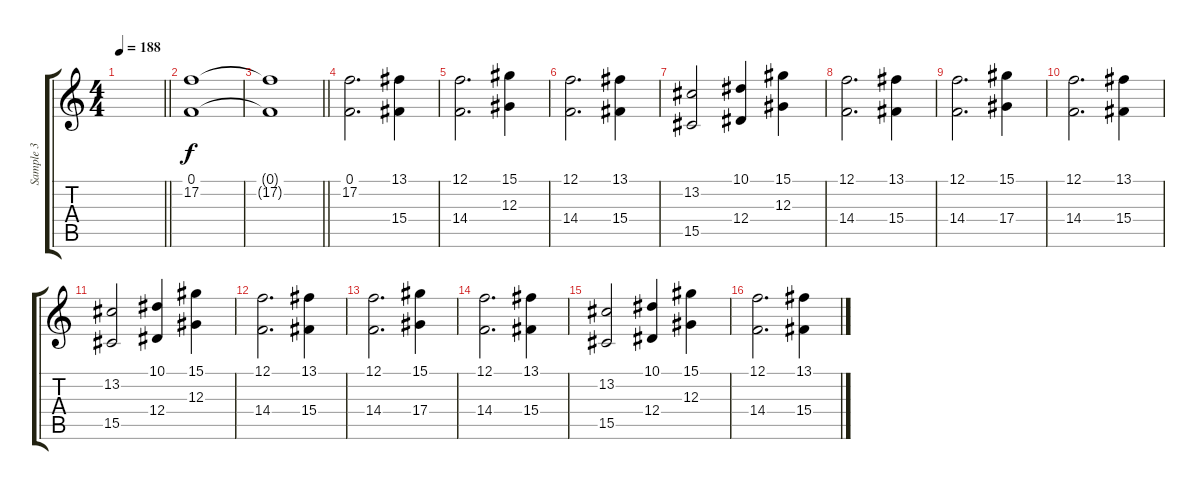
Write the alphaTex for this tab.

\track ("Sample 3" "Sample 3") {instrument stringensemble1}
\staff {score tabs}
\tuning (F4 C4 Ab3 Eb3 Bb2 F2) {hide}
\ts (4 4)
\tempo 188
\clef g2
\barLineRight lightlight
\ks c
|
\section ("" " ")
(0.1 17.2).1{volume 9} |
\barLineRight lightlight
(0.1{t} 17.2{t}).1 |
\section ("" " ")
(0.1 17.2).2{d} (13.1 15.4).4 |
(12.1 14.4).2{d} (15.1 12.3).4 |
(12.1 14.4).2{d} (13.1 15.4).4 |
(13.2 15.5).2 (10.1 12.4).4 (15.1 12.3).4 |
(12.1 14.4).2{d} (13.1 15.4).4 |
(12.1 14.4).2{d} (15.1 17.4).4 |
(12.1 14.4).2{d} (13.1 15.4).4 |
(13.2 15.5).2 (10.1 12.4).4 (15.1 12.3).4 |
(12.1 14.4).2{d} (13.1 15.4).4 |
(12.1 14.4).2{d} (15.1 17.4).4 |
(12.1 14.4).2{d} (13.1 15.4).4 |
(13.2 15.5).2 (10.1 12.4).4 (15.1 12.3).4 |
(12.1 14.4).2{d} (13.1 15.4).4
